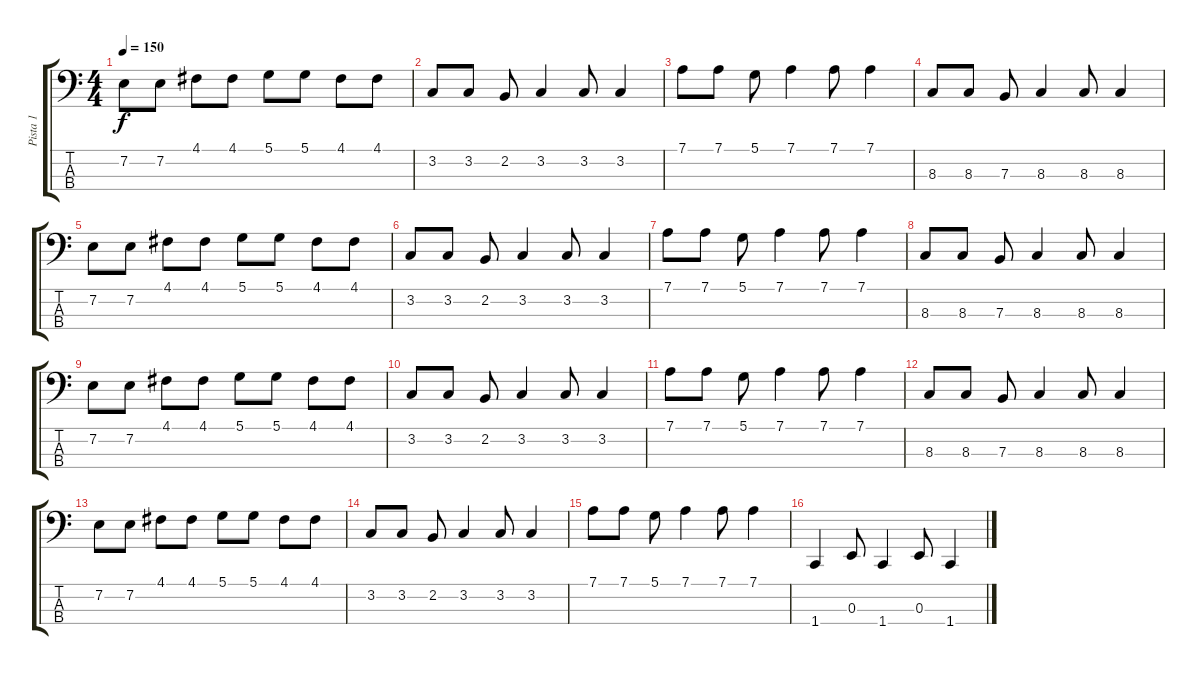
\track ("Pista 1" "Pista 1") {instrument electricbassfinger}
\staff {score tabs}
\tuning (D2 A1 E1 B0) {hide}
\ts (4 4)
\tempo 150
\clef f4
\ks c
7.2.8{dy f} 7.2.8 4.1.8 4.1.8 5.1.8 5.1.8 4.1.8 4.1.8 |
3.2.8 3.2.8 2.2.8 3.2.4 3.2.8 3.2.4 |
7.1.8 7.1.8 5.1.8 7.1.4 7.1.8 7.1.4 |
8.3.8 8.3.8 7.3.8 8.3.4 8.3.8 8.3.4 |
7.2.8 7.2.8 4.1.8 4.1.8 5.1.8 5.1.8 4.1.8 4.1.8 |
3.2.8 3.2.8 2.2.8 3.2.4 3.2.8 3.2.4 |
7.1.8 7.1.8 5.1.8 7.1.4 7.1.8 7.1.4 |
8.3.8 8.3.8 7.3.8 8.3.4 8.3.8 8.3.4 |
7.2.8 7.2.8 4.1.8 4.1.8 5.1.8 5.1.8 4.1.8 4.1.8 |
3.2.8 3.2.8 2.2.8 3.2.4 3.2.8 3.2.4 |
7.1.8 7.1.8 5.1.8 7.1.4 7.1.8 7.1.4 |
8.3.8 8.3.8 7.3.8 8.3.4 8.3.8 8.3.4 |
7.2.8 7.2.8 4.1.8 4.1.8 5.1.8 5.1.8 4.1.8 4.1.8 |
3.2.8 3.2.8 2.2.8 3.2.4 3.2.8 3.2.4 |
7.1.8 7.1.8 5.1.8 7.1.4 7.1.8 7.1.4 |
1.4.4 0.3.8 1.4.4 0.3.8 1.4.4
